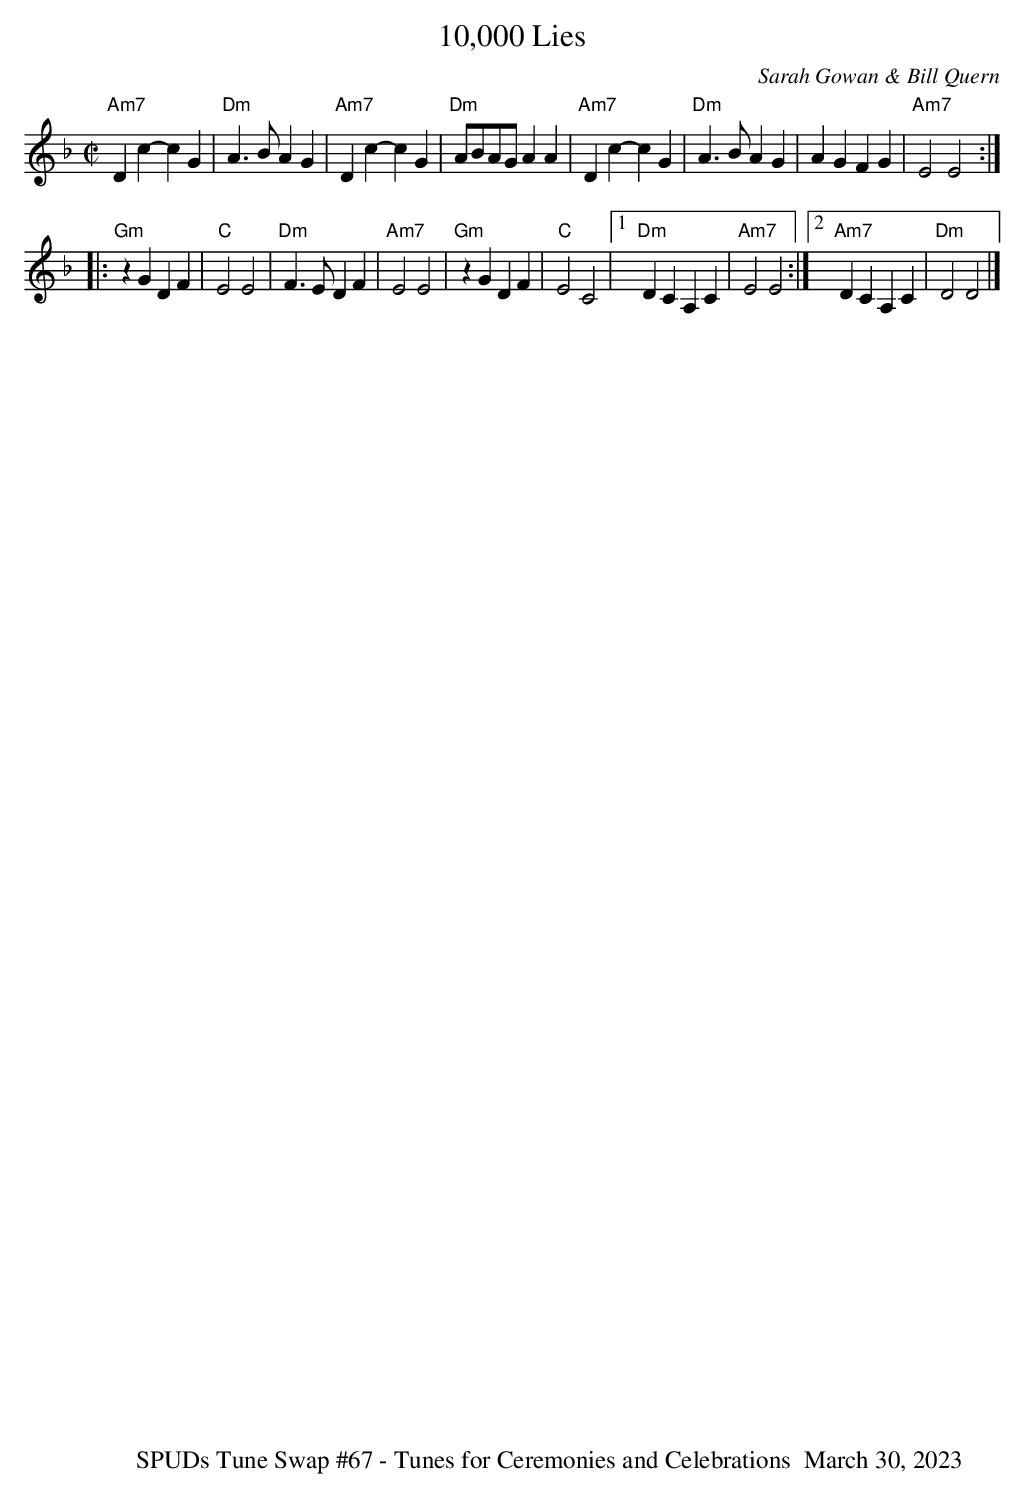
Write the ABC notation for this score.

X:1
T:10,000 Lies
C: Sarah Gowan & Bill Quern
M:C|
K:Dm
"Am7"D2c2-c2G2|"Dm" A3BA2G2|"Am7"D2c2-c2G2|"Dm" ABAG  A2A2 |\
"Am7"D2c2-c2G2|"Dm"A3BA2G2|A2G2F2G2|"Am7"E4 E4:|
|:"Gm"z2G2D2F2|"C" E4E4|"Dm"F3ED2F2|"Am7" E4E4|\
"Gm"z2G2D2F2|"C" E4C4|1"Dm"D2C2A,2C2|"Am7" E4E4:|2"Am7"D2C2A,2C2| "Dm"D4 D4 |]
